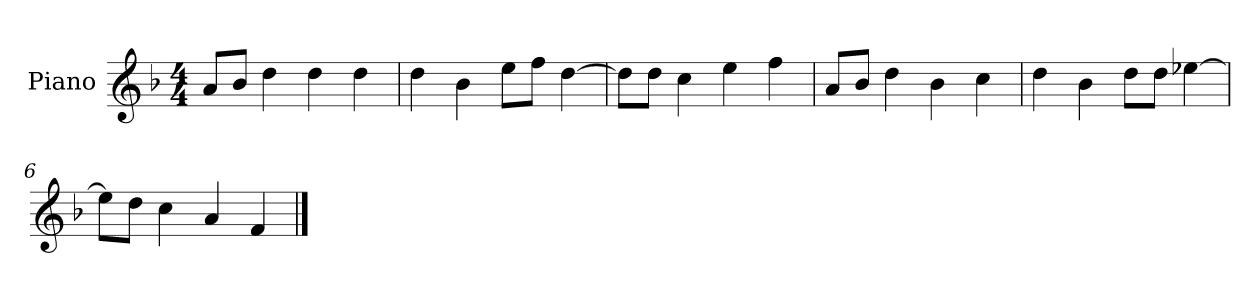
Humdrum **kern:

**kern
*part1
*staff1
*I"Piano
*I'P-no
*clefG2
*k[b-]
*M4/4
*MM90
=1
8a/L
8b-/J
4dd\
4dd\
4dd\
=2
4dd\
4b-\
8ee\L
8ff\J
[4dd\
=3
8dd\L]
8dd\J
4cc\
4ee\
4ff\
=4
8a/L
8b-/J
4dd\
4b-\
4cc\
=5
4dd\
4b-\
8dd\L
8dd\J
[4ee-X\
=6
8ee-\L]
8dd\J
4cc\
4a/
4f/
==
*-
